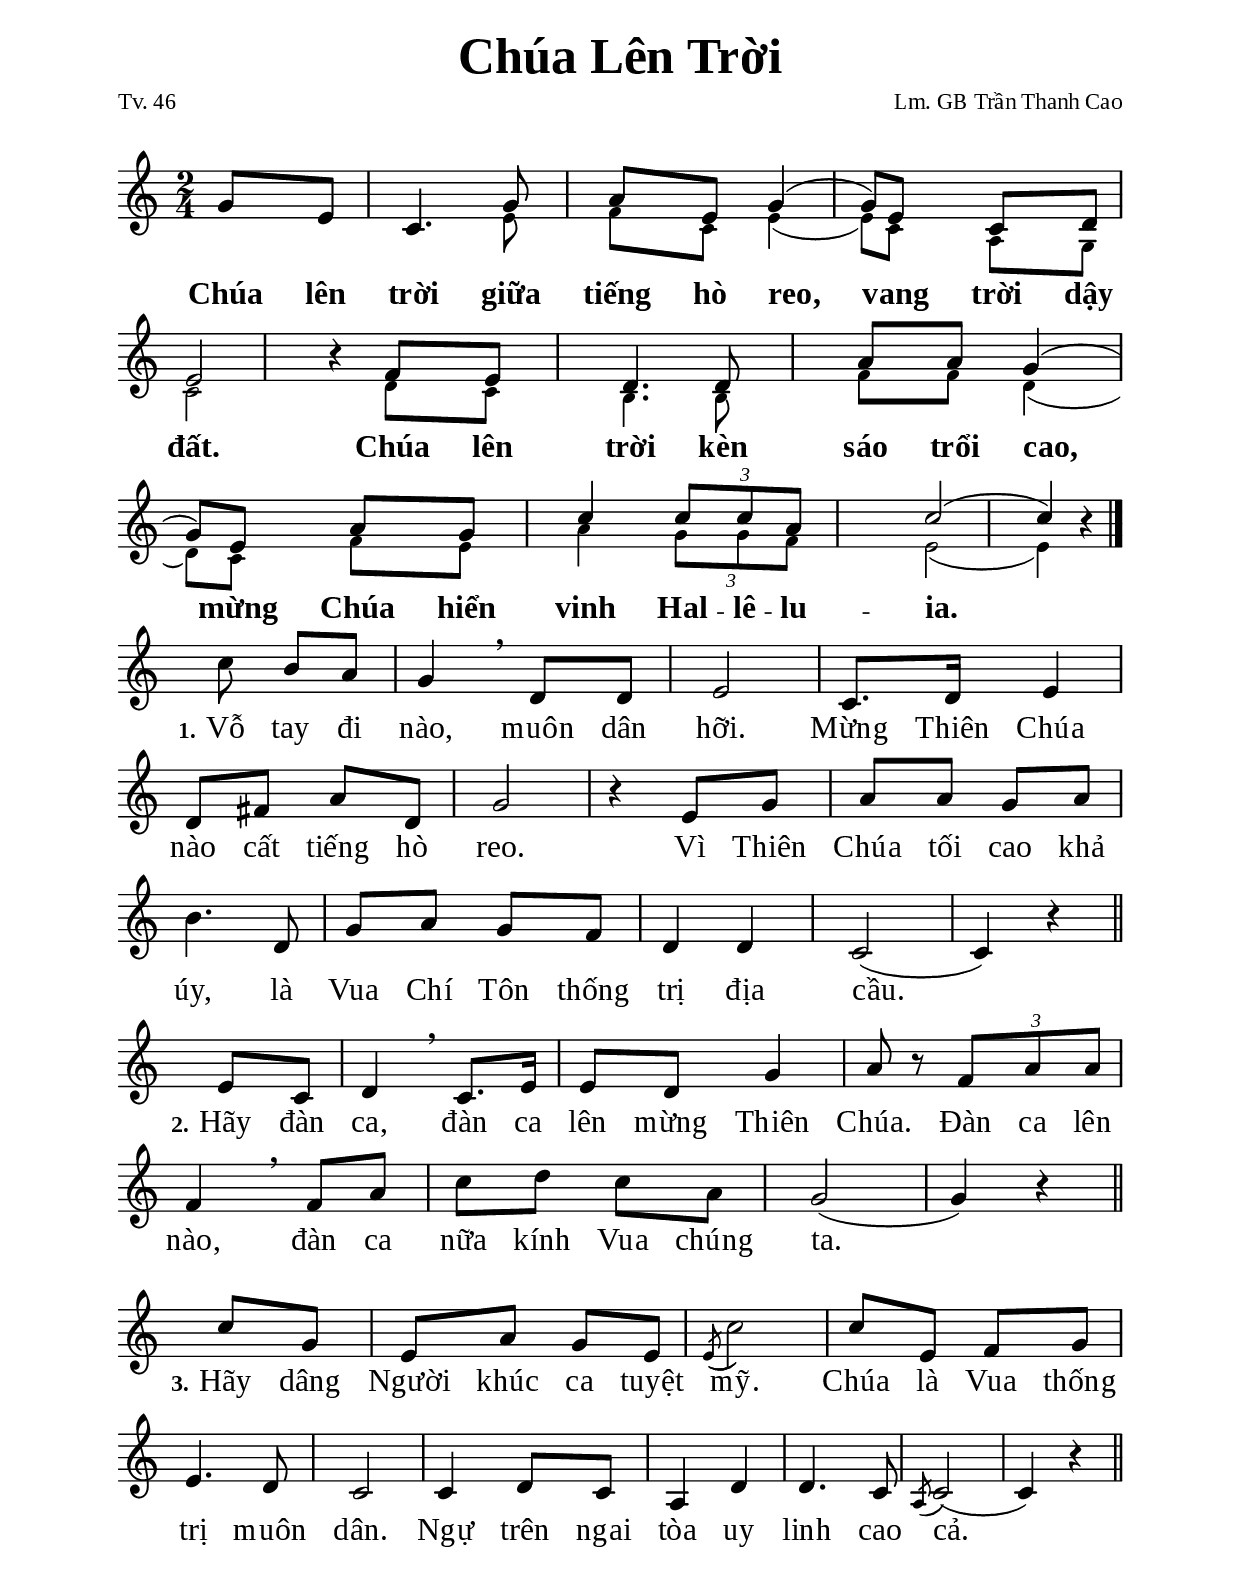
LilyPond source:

% Cài đặt chung
\version "2.20.0"
\include "english.ly"

\header {
  title = \markup { \fontsize #3 "Chúa Lên Trời" }
  poet = "Tv. 46"
  composer = "Lm. GB Trần Thanh Cao"
  arranger = " "
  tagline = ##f
}

\paper {
  #(set-paper-size "a4")
  top-margin = 10\mm
  bottom-margin = 10\mm
  left-margin = 20\mm
  right-margin = 20\mm
  indent = #0
  #(define fonts
    (make-pango-font-tree
      "Liberation Serif"
      "Liberation Serif"
      "Liberation Serif"
      (/ 20 20)))
  page-count = #1
}

% Nhạc điệp khúc
nhacDiepKhucSop = \relative c'' {
  \partial 4 g8 e |
  c4. g'8 |
  a e g4 ( |
  g8) e c d |
  e2 |
  r4 f8 e |
  d4. d8 |
  a' a g4 ( |
  g8) e a g |
  c4 \tuplet 3/2 { c8 c a } |
  c2 ( |
  c4) r \bar "|."
}

nhacDiepKhucBas = \relative c' {
  \override NoteHead.font-size = #-2
  \skip 4
  \skip 4. e8 |
  f c e4 ( |
  e8) c a g |
  c2 |
  r4 d8 c |
  b4. b8 |
  f' f d4 ( |
  d8) c f e |
  a4 \tuplet 3/2 { g8 g f } |
  e2 ( |
  e4) r
}

% Nhạc phiên khúc
nhacPhienKhucMot = \relative c'' {
  \partial 4. c8 b a |
  g4 \breathe d8 d |
  e2 |
  c8. d16 e4 
  d8 fs a d, |
  g2 |
  r4 e8 g |
  a a g a |
  b4. d,8 |
  g a g f |
  d4 d |
  c2 ( |
  c4) r \bar "||"
}

nhacPhienKhucHai = \relative c' {
  \partial 4 e8 c |
  d4 \breathe c8. e16 |
  e8 d g4 |
  a8 r \tuplet 3/2 { f8 a a } |
  f4 \breathe f8 a |
  c d c a |
  g2 ( |
  g4) r \bar "||"
}

nhacPhienKhucBa = \relative c'' {
  \partial 4 c8 g |
  e a g e |
  \acciaccatura e8 (c'2) |
  c8 e, f g |
  e4. d8 |
  c2 |
  c4 d8 c |
  a4 d |
  d4. c8 |
  \acciaccatura a8 c2 ( |
  c4) r \bar "||"
}

% Lời điệp khúc
loiDiepKhuc = \lyricmode {
  Chúa lên trời giữa tiếng hò reo, vang trời dậy đất.
  Chúa lên trời kèn sáo trổi cao, mừng Chúa hiển vinh
  Hal -- lê -- lu -- ia.
}

% Lời phiên khúc
loiPhienKhucMot = \lyricmode {
  \set stanza = #"1."
  Vỗ tay đi nào, muôn dân hỡi.
  Mừng Thiên Chúa nào cất tiếng hò reo.
  Vì Thiên Chúa tối cao khả úy,
  là Vua Chí Tôn thống trị địa cầu.
}

loiPhienKhucHai = \lyricmode {
  \set stanza = #"2."
  Hãy đàn ca, đàn ca lên mừng Thiên Chúa.
  Đàn ca lên nào, đàn ca nữa kính Vua chúng ta.
}

loiPhienKhucBa = \lyricmode {
  \set stanza = #"3."
  Hãy dâng Người khúc ca tuyệt mỹ.
  Chúa là Vua thống trị muôn dân.
  Ngự trên ngai tòa uy linh cao cả.
}


% Dàn trang
\score {
  \new ChoirStaff <<
    \new Staff = diepKhuc \with {
        \consists "Merge_rests_engraver"
        \magnifyStaff #(magstep +1)
      }
      <<
      \new Voice = beSop {
        \voiceOne \key c \major \time 2/4 \nhacDiepKhucSop
      }
      \new Voice = beBas {
        \voiceTwo \key c \major \time 2/4 \nhacDiepKhucBas
      }
    >>
    \new Lyrics \lyricsto beSop \loiDiepKhuc
  >>
  \layout {
    \override Lyrics.LyricText.font-series = #'bold
    \override Lyrics.LyricText.font-size = #+3
    \override Lyrics.LyricSpace.minimum-distance = #4.0
    \override Score.BarNumber.break-visibility = ##(#f #f #f)
    \override Score.SpacingSpanner.uniform-stretching = ##t
    \override Score.SpacingSpanner packed-spacing = ##t
  }
}

\score {
  \new ChoirStaff <<
    \new Staff = phienKhuc \with {
        \magnifyStaff #(magstep +1)
      }
      <<
      \new Voice = beSop {
        \key c \major \time 2/4 \nhacPhienKhucMot
      }
    >>
    \new Lyrics \lyricsto beSop \loiPhienKhucMot
  >>
  \layout {
    \override Staff.TimeSignature.transparent = ##t
    \override Lyrics.LyricText.font-size = #+3
    \override Lyrics.LyricSpace.minimum-distance = #2.5
    \override Score.BarNumber.break-visibility = ##(#f #f #f)
    \override Score.SpacingSpanner.uniform-stretching = ##t
  }
}

\score {
  \new ChoirStaff <<
    \new Staff = phienKhuc \with {
        \magnifyStaff #(magstep +1)
      }
      <<
      \new Voice = beSop {
        \key c \major \time 2/4 \nhacPhienKhucHai
      }
    >>
    \new Lyrics \lyricsto beSop \loiPhienKhucHai
  >>
  \layout {
    \override Staff.TimeSignature.transparent = ##t
    \override Lyrics.LyricText.font-size = #+3
    \override Lyrics.LyricSpace.minimum-distance = #2.5
    \override Score.BarNumber.break-visibility = ##(#f #f #f)
    \override Score.SpacingSpanner.uniform-stretching = ##t
  }
}

\score {
  \new ChoirStaff <<
    \new Staff = phienKhuc \with {
        \magnifyStaff #(magstep +1)
      }
      <<
      \new Voice = beSop {
        \key c \major \time 2/4 \nhacPhienKhucBa
      }
    >>
    \new Lyrics \lyricsto beSop \loiPhienKhucBa
  >>
  \layout {
    \override Staff.TimeSignature.transparent = ##t
    \override Lyrics.LyricText.font-size = #+3
    \override Lyrics.LyricSpace.minimum-distance = #2.5
    \override Score.BarNumber.break-visibility = ##(#f #f #f)
    \override Score.SpacingSpanner.uniform-stretching = ##t
  }
}
